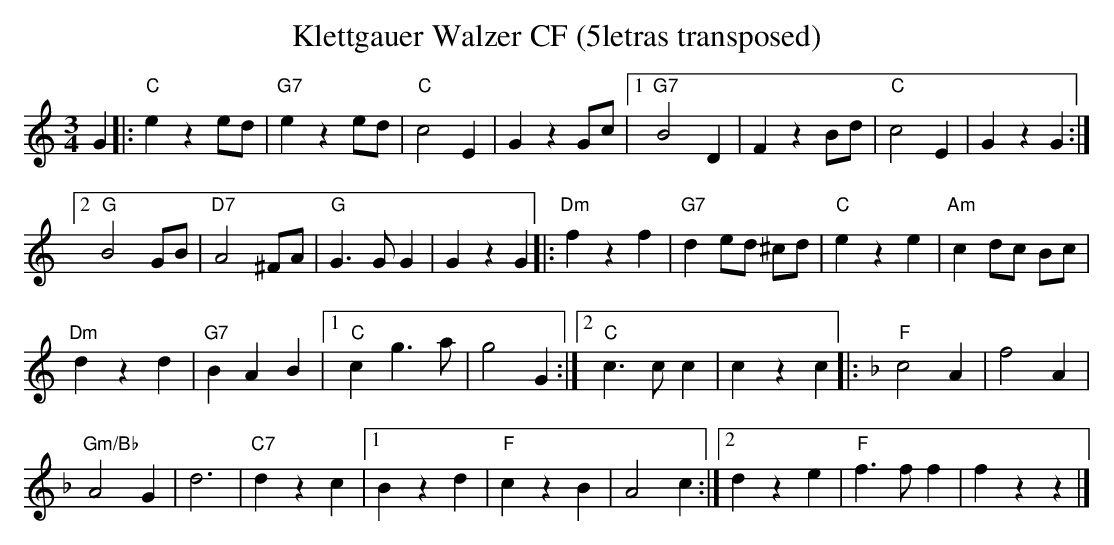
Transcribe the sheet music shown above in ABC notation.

X:1
T:Klettgauer Walzer CF (5letras transposed)
M:3/4
L:1/4
K:C transpose=3 %%MIDI gchordon
G |: "C"eze/2d/2 | "G7"eze/2d/2 | "C"c2E | GzG/2c/2 |1 "G7"B2D | FzB/2d/2 | "C"c2E | GzG :|2
"G"B2G/2B/2 | "D7"A2^F/2A/2 | "G"G>GG | GzG |: "Dm"fzf | "G7"de/2d/2 ^c/2d/2 | "C"eze | "Am"cd/2c/2 B/2c/2 |
"Dm"dzd | "G7"BAB |1 "C"cg>a | g2G :|2"C"c>cc | czc |: [K:F] "F"c2A | f2A |
"Gm/Bb"A2G | d3 | "C7"dzc |1 Bzd | "F"czB | A2c :|2 dze | "F"f>ff | fzz |]
